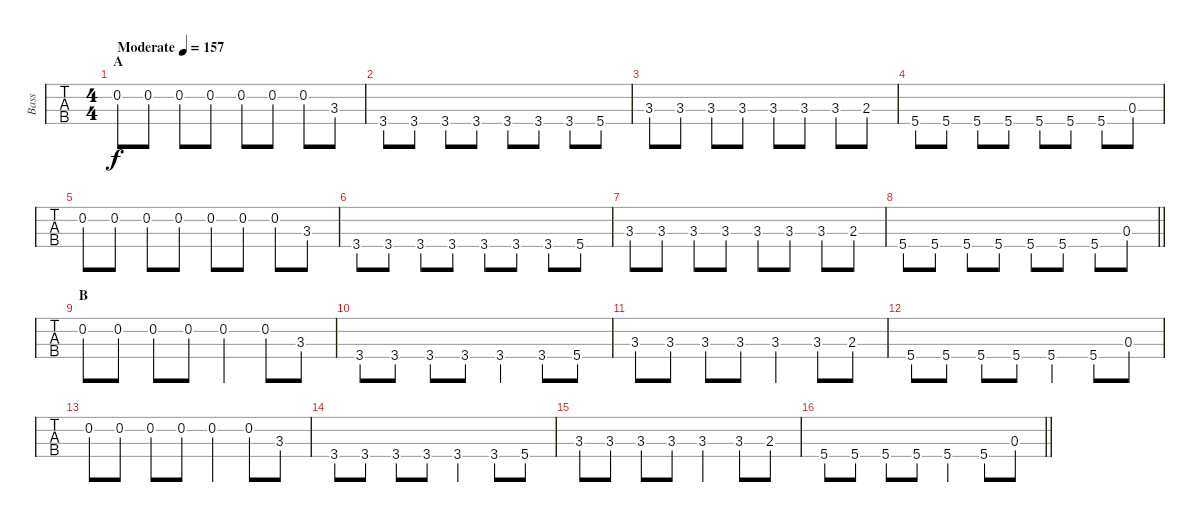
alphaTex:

\track ("Bass" "Bass") {instrument electricbassfinger}
\staff {tabs}
\tuning (G2 D2 A1 D1) {hide}
\ts (4 4)
\section ("" "A")
\tempo (157 "Moderate")
\clef f4
\ks c
0.2.8{dy f instrument electricbassfinger} 0.2.8 0.2.8 0.2.8 0.2.8 0.2.8 0.2.8 3.3.8 |
3.4.8 3.4.8 3.4.8 3.4.8 3.4.8 3.4.8 3.4.8 5.4.8 |
3.3.8 3.3.8 3.3.8 3.3.8 3.3.8 3.3.8 3.3.8 2.3.8 |
5.4.8 5.4.8 5.4.8 5.4.8 5.4.8 5.4.8 5.4.8 0.3.8 |
0.2.8 0.2.8 0.2.8 0.2.8 0.2.8 0.2.8 0.2.8 3.3.8 |
3.4.8 3.4.8 3.4.8 3.4.8 3.4.8 3.4.8 3.4.8 5.4.8 |
3.3.8 3.3.8 3.3.8 3.3.8 3.3.8 3.3.8 3.3.8 2.3.8 |
\barLineRight lightlight
5.4.8 5.4.8 5.4.8 5.4.8 5.4.8 5.4.8 5.4.8 0.3.8 |
\section ("" "B")
0.2.8 0.2.8 0.2{st}.8 0.2.8 0.2.4 0.2.8 3.3.8 |
3.4.8 3.4.8 3.4{st}.8 3.4.8 3.4.4 3.4.8 5.4.8 |
3.3.8 3.3.8 3.3{st}.8 3.3.8 3.3.4 3.3.8 2.3.8 |
5.4.8 5.4.8 5.4{st}.8 5.4.8 5.4.4 5.4.8 0.3.8 |
0.2.8 0.2.8 0.2{st}.8 0.2.8 0.2.4 0.2.8 3.3.8 |
3.4.8 3.4.8 3.4{st}.8 3.4.8 3.4.4 3.4.8 5.4.8 |
3.3.8 3.3.8 3.3{st}.8 3.3.8 3.3.4 3.3.8 2.3.8 |
\barLineRight lightlight
5.4.8 5.4.8 5.4{st}.8 5.4.8 5.4.4 5.4.8 0.3.8
